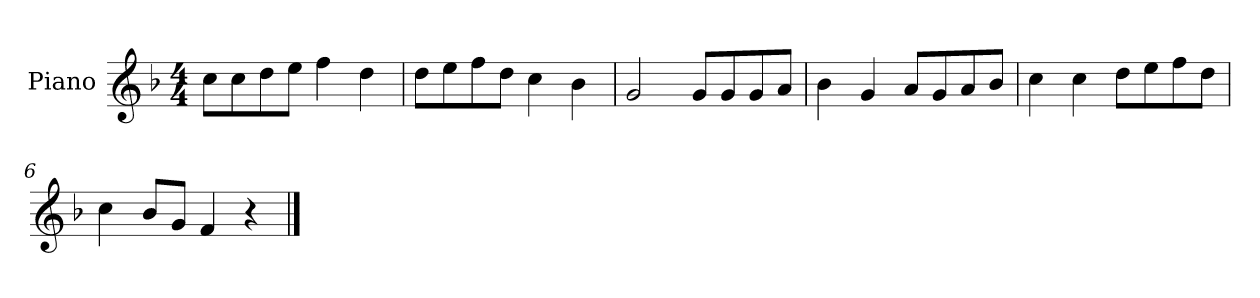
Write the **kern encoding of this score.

**kern
*part1
*staff1
*I"Piano
*I'P-no
*clefG2
*k[b-]
*M4/4
*MM90
=1
8cc\L
8cc\
8dd\
8ee\J
4ff\
4dd\
=2
8dd\L
8ee\
8ff\
8dd\J
4cc\
4b-\
=3
2g/
8g/L
8g/
8g/
8a/J
=4
4b-\
4g/
8a/L
8g/
8a/
8b-/J
=5
4cc\
4cc\
8dd\L
8ee\
8ff\
8dd\J
=6
4cc\
8b-/L
8g/J
4f/
4r
==
*-
